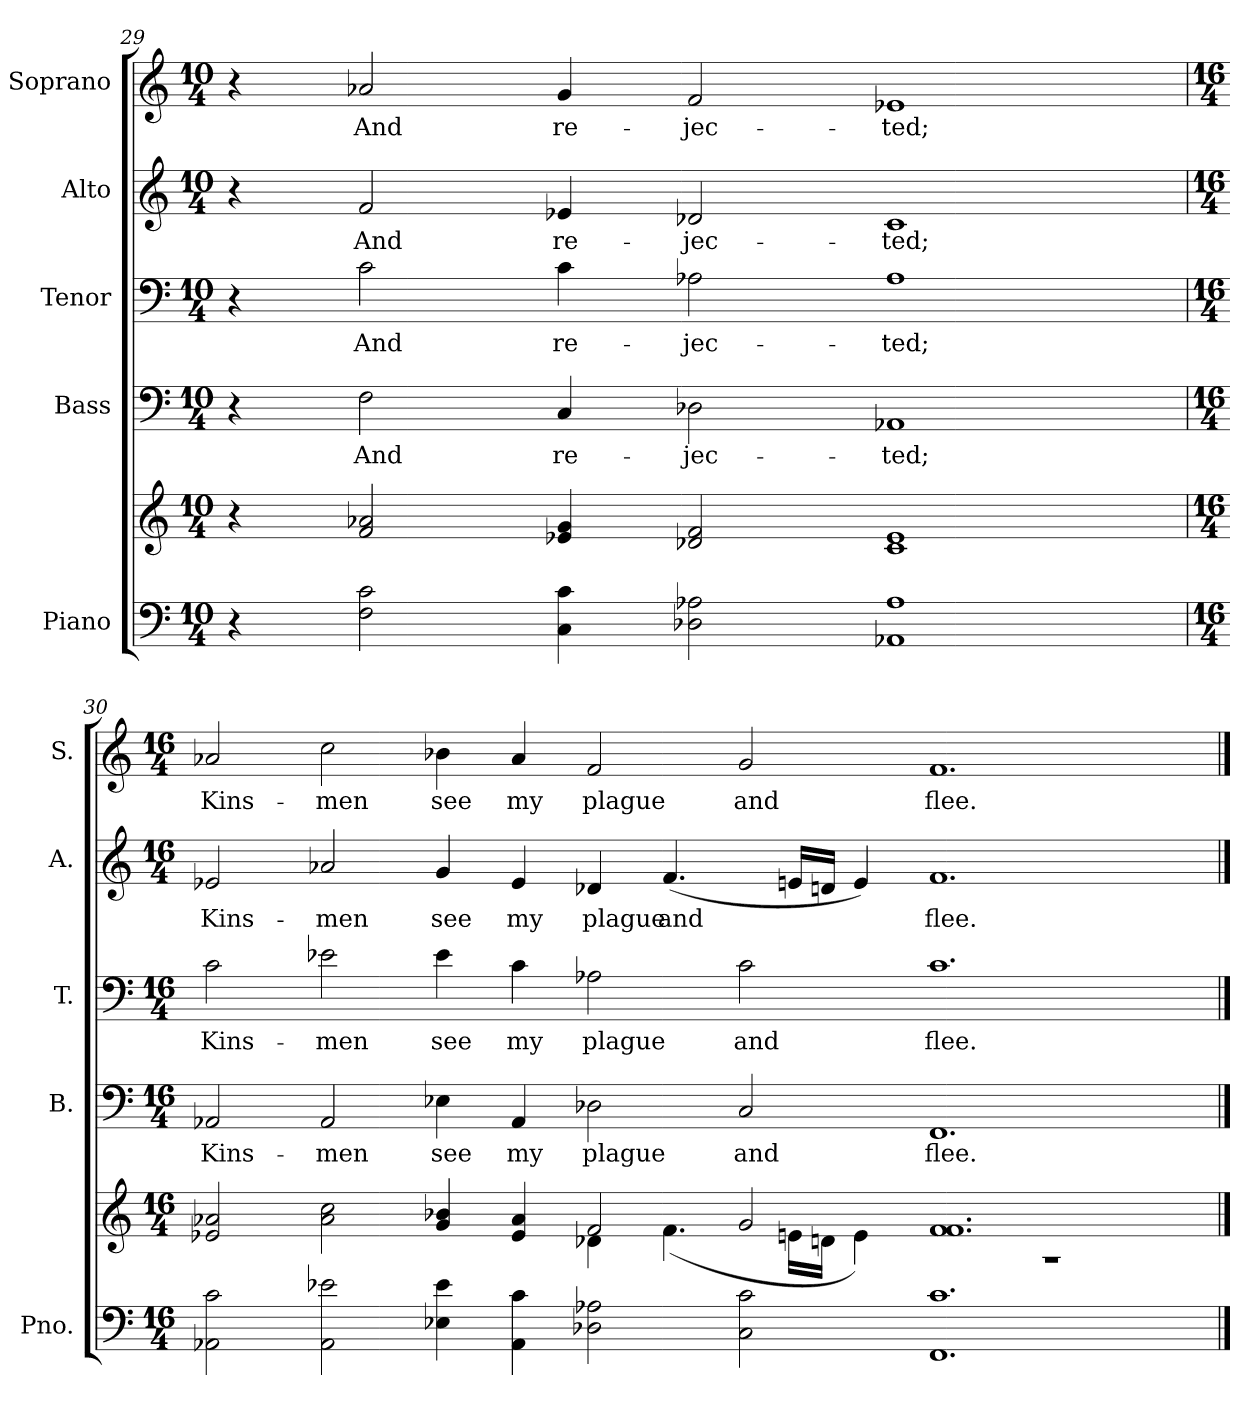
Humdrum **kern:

**kern	**kern	**kern	**text	**kern	**text	**kern	**text	**kern	**text
*part5	*part5	*part4	*part4	*part3	*part3	*part2	*part2	*part1	*part1
*staff6	*staff5	*staff4	*staff4	*staff3	*staff3	*staff2	*staff2	*staff1	*staff1
*I"Piano	*	*I"Bass	*	*I"Tenor	*	*I"Alto	*	*I"Soprano	*
*I'Pno.	*	*I'B.	*	*I'T.	*	*I'A.	*	*I'S.	*
!!LO:PB:g=z
*clefF4	*clefG2	*clefF4	*	*clefF4	*	*clefG2	*	*clefG2	*
*k[]	*k[]	*k[]	*	*k[]	*	*k[]	*	*k[]	*
*C:	*C:	*C:	*	*C:	*	*C:	*	*C:	*
*M10/4	*M10/4	*M10/4	*	*M10/4	*	*M10/4	*	*M10/4	*
=29	=29	=29	=29	=29	=29	=29	=29	=29	=29
4r	4r	4r	.	4r	.	4r	.	4r	.
!	!	!	!LO:LY:b:color=#000000	!	!	!	!	!	!
!	!	!	!	!	!LO:LY:b:color=#000000	!	!	!	!
!	!	!	!	!	!	!	!LO:LY:b:color=#000000	!	!
!	!	!	!	!	!	!	!	!	!LO:LY:b:color=#000000
2Fi\ 2ci	2fi/ 2a-Xi	2Fi\	And	2ci\	And	2fi/	And	2a-Xi/	And
!	!	!	!LO:LY:b:color=#000000	!	!	!	!	!	!
!	!	!	!	!	!LO:LY:b:color=#000000	!	!	!	!
!	!	!	!	!	!	!	!LO:LY:b:color=#000000	!	!
!	!	!	!	!	!	!	!	!	!LO:LY:b:color=#000000
4Ci\ 4ci	4e-Xi/ 4gi	4Ci/	re-	4ci\	re-	4e-Xi/	re-	4gi/	re-
!	!	!	!LO:LY:b:color=#000000	!	!	!	!	!	!
!	!	!	!	!	!LO:LY:b:color=#000000	!	!	!	!
!	!	!	!	!	!	!	!LO:LY:b:color=#000000	!	!
!	!	!	!	!	!	!	!	!	!LO:LY:b:color=#000000
2D-Xi\ 2A-Xi	2d-Xi/ 2fi	2D-Xi\	-jec-	2A-Xi\	-jec-	2d-Xi/	-jec-	2fi/	-jec-
!	!	!	!LO:LY:b:color=#000000	!	!	!	!	!	!
!	!	!	!	!	!LO:LY:b:color=#000000	!	!	!	!
!	!	!	!	!	!	!	!LO:LY:b:color=#000000	!	!
!	!	!	!	!	!	!	!	!	!LO:LY:b:color=#000000
1AA-Xi 1A-i	1ci 1e-i	1AA-Xi	-ted;	1A-i	-ted;	1ci	-ted;	1e-Xi	-ted;
=30	=30	=30	=30	=30	=30	=30	=30	=30	=30
*M16/4	*M16/4	*M16/4	*	*M16/4	*	*M16/4	*	*M16/4	*
*	*^	*	*	*	*	*	*	*	*
!	!	!	!	!LO:LY:b:color=#000000	!	!	!	!	!	!
!	!	!	!	!	!	!LO:LY:b:color=#000000	!	!	!	!
!	!	!	!	!	!	!	!	!LO:LY:b:color=#000000	!	!
!	!	!	!	!	!	!	!	!	!	!LO:LY:b:color=#000000
2AA-Xi\ 2ci	2e-Xi/ 2a-Xi	1ryy	2AA-Xi/	Kins-	2ci\	Kins-	2e-Xi/	Kins-	2a-Xi/	Kins-
!	!	!	!	!LO:LY:b:color=#000000	!	!	!	!	!	!
!	!	!	!	!	!	!LO:LY:b:color=#000000	!	!	!	!
!	!	!	!	!	!	!	!	!LO:LY:b:color=#000000	!	!
!	!	!	!	!	!	!	!	!	!	!LO:LY:b:color=#000000
2AA-i\ 2e-Xi	2a-i\ 2cci	.	2AA-i/	-men	2e-Xi\	-men	2a-Xi/	-men	2cci\	-men
!	!	!	!	!LO:LY:b:color=#000000	!	!	!	!	!	!
!	!	!	!	!	!	!LO:LY:b:color=#000000	!	!	!	!
!	!	!	!	!	!	!	!	!LO:LY:b:color=#000000	!	!
!	!	!	!	!	!	!	!	!	!	!LO:LY:b:color=#000000
4E-Xi\ 4e-i	4gi/ 4b-Xi	2ryy	4E-Xi\	see	4e-i\	see	4gi/	see	4b-Xi\	see
!	!	!	!	!LO:LY:b:color=#000000	!	!	!	!	!	!
!	!	!	!	!	!	!LO:LY:b:color=#000000	!	!	!	!
!	!	!	!	!	!	!	!	!LO:LY:b:color=#000000	!	!
!	!	!	!	!	!	!	!	!	!	!LO:LY:b:color=#000000
4AA-i\ 4ci	4e-i/ 4a-i	.	4AA-i/	my	4ci\	my	4e-i/	my	4a-i/	my
!	!	!	!	!LO:LY:b:color=#000000	!	!	!	!	!	!
!	!	!	!	!	!	!LO:LY:b:color=#000000	!	!	!	!
!	!	!	!	!	!	!	!	!LO:LY:b:color=#000000	!	!
!	!	!	!	!	!	!	!	!	!	!LO:LY:b:color=#000000
2D-Xi\ 2A-Xi	2fi/	4d-Xi\	2D-Xi\	plague	2A-Xi\	plague	4d-Xi/	plague	2fi/	plague
!	!	!	!	!	!	!	!	!LO:LY:b:color=#000000	!	!
.	.	(4.fi\	.	.	.	.	(4.fi/	and	.	.
!	!	!	!	!LO:LY:b:color=#000000	!	!	!	!	!	!
!	!	!	!	!	!	!LO:LY:b:color=#000000	!	!	!	!
!	!	!	!	!	!	!	!	!	!	!LO:LY:b:color=#000000
2Ci\ 2ci	2gi/	.	2Ci/	and	2ci\	and	.	.	2gi/	and
.	.	16eni\LL	.	.	.	.	16eni/LL	.	.	.
.	.	16dni\JJ	.	.	.	.	16dni/JJ	.	.	.
.	.	4ei\)	.	.	.	.	4ei/)	.	.	.
!	!	!	!	!LO:LY:b:color=#000000	!	!	!	!	!	!
!	!	!	!	!	!	!LO:LY:b:color=#000000	!	!	!	!
!	!	!	!	!	!	!	!	!LO:LY:b:color=#000000	!	!
!	!	!	!	!	!	!	!	!	!	!LO:LY:b:color=#000000
1.FFi 1.ci	1.fi 1.fi	2ryy	1.FFi	flee.	1.ci	flee.	1.fi	flee.	1.fi	flee.
.	.	1r	.	.	.	.	.	.	.	.
*	*v	*v	*	*	*	*	*	*	*	*
==	==	==	==	==	==	==	==	==	==
*-	*-	*-	*-	*-	*-	*-	*-	*-	*-
